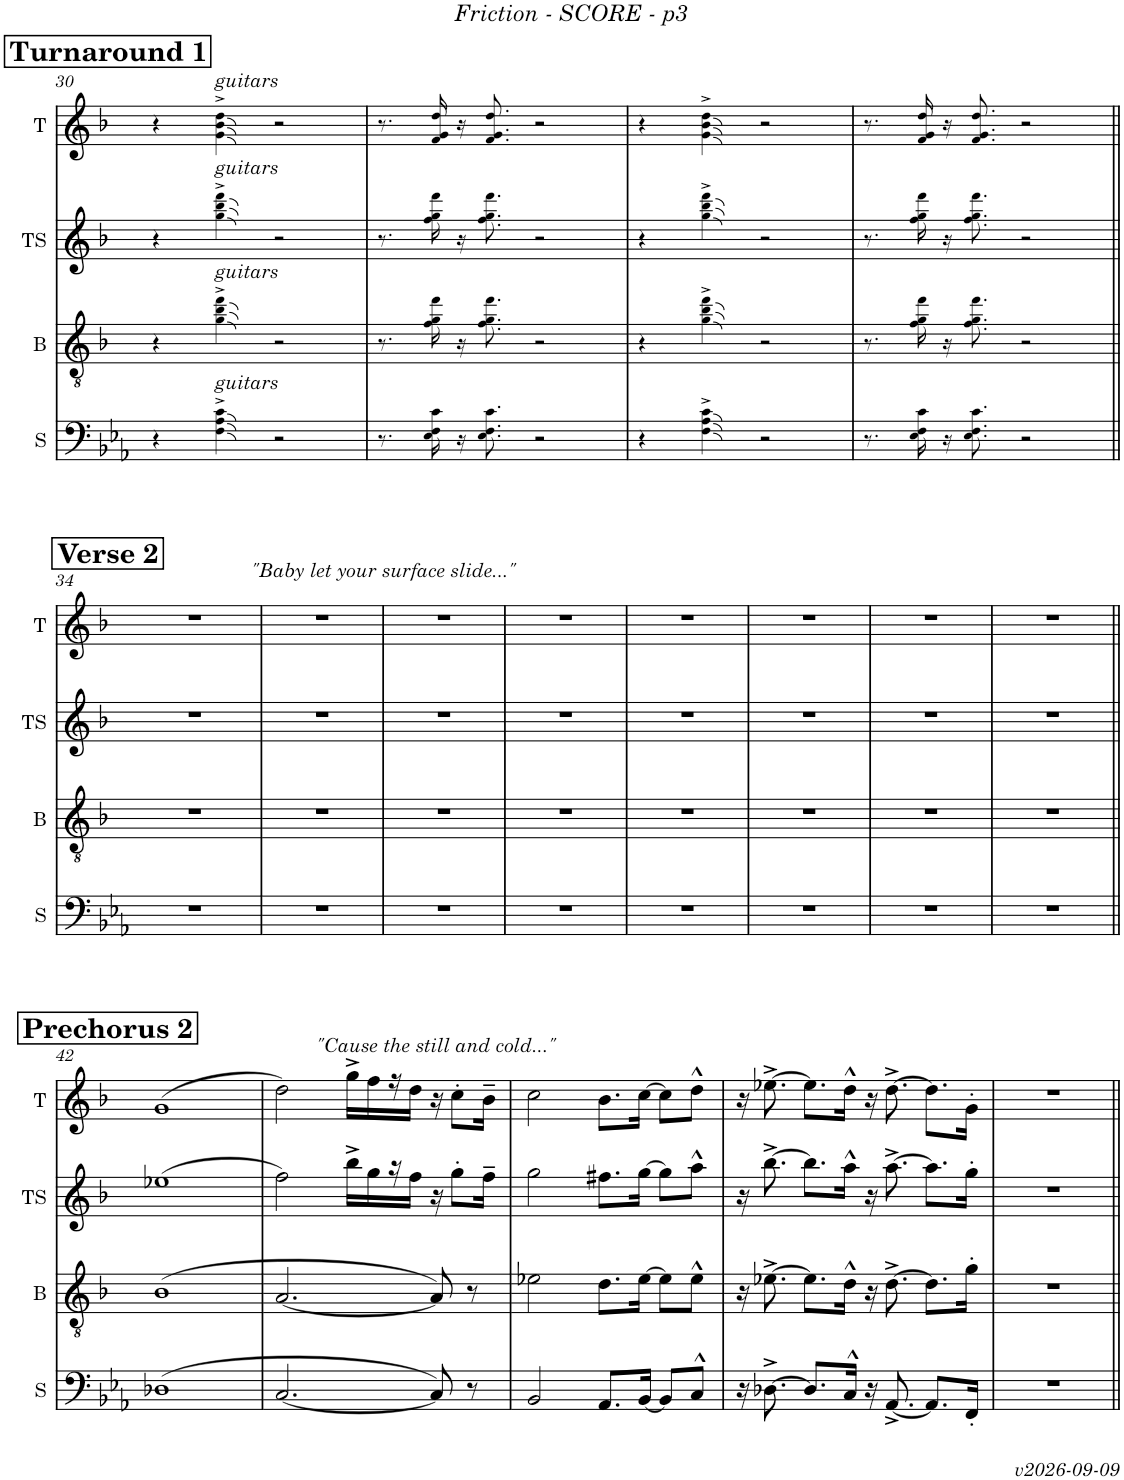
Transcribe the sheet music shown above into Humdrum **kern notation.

**kern	**kern	**kern	**kern
*part4	*part3	*part2	*part1
*staff4	*staff3	*staff2	*staff1
*I"Sousa	*I"Trombone	*I"Tenor Sax	*I"Trumpet
*I'S	*	*I'TS	*I'T
!!LO:PB:g=z
*clefF4	*clefGv2	*clefG2	*clefG2
*	*Trd1c2	*Trd8c14	*Trd1c2
*k[b-e-a-]	*k[b-]	*k[b-]	*k[b-]
*M4/4	*M4/4	*M4/4	*M4/4
!!LO:REH:place=s1:a:B:fs=14:t=Turnaround 1
=30	=30	=30	=30
4r	4r	4r	4r
!	!	!	!LO:TX:a:i:t=guitars
!	!	!LO:TX:a:i:t=guitars	!
!	!LO:TX:a:i:t=guitars	!	!
!LO:TX:a:i:t=guitars	!	!	!
4F\^ 4A-!\^ 4c!\^	4g\^ 4b-!\^ 4dd!\^	4gg\^ 4bb-!\^ 4ddd!\^	4g\^ 4b-!\^ 4dd!\^
2r	2r	2r	2r
=31	=31	=31	=31
8.r	8.r	8.r	8.r
16E-\ 16F!\ 16c!\	16f\ 16g!\ 16dd!\	16ff\ 16gg!\ 16ddd!\	16f/ 16g!/ 16dd!/
16r	16r	16r	16r
8.E-\ 8.F!\ 8.c!\	8.f\ 8.g!\ 8.dd!\	8.ff\ 8.gg!\ 8.ddd!\	8.f/ 8.g!/ 8.dd!/
2r	2r	2r	2r
=32	=32	=32	=32
4r	4r	4r	4r
4F\^ 4A-!\^ 4c!\^	4g\^ 4b-!\^ 4dd!\^	4gg\^ 4bb-!\^ 4ddd!\^	4g\^ 4b-!\^ 4dd!\^
2r	2r	2r	2r
=33	=33	=33	=33
8.r	8.r	8.r	8.r
16E-\ 16F!\ 16c!\	16f\ 16g!\ 16dd!\	16ff\ 16gg!\ 16ddd!\	16f/ 16g!/ 16dd!/
16r	16r	16r	16r
8.E-\ 8.F!\ 8.c!\	8.f\ 8.g!\ 8.dd!\	8.ff\ 8.gg!\ 8.ddd!\	8.f/ 8.g!/ 8.dd!/
2r	2r	2r	2r
!!LO:LB:g=z
!!LO:REH:place=s1:a:B:fs=14:t=Verse 2
=34||	=34||	=34||	=34||
!	!	!	!LO:TX:a:i:t="Baby let your surface slide..."
1r	1r	1r	1r
=35	=35	=35	=35
1r	1r	1r	1r
=36	=36	=36	=36
1r	1r	1r	1r
=37	=37	=37	=37
1r	1r	1r	1r
=38	=38	=38	=38
1r	1r	1r	1r
=39	=39	=39	=39
1r	1r	1r	1r
=40	=40	=40	=40
1r	1r	1r	1r
=41	=41	=41	=41
1r	1r	1r	1r
!!LO:LB:g=z
!!LO:REH:place=s1:a:B:fs=14:t=Prechorus 2
=42||	=42||	=42||	=42||
!	!	!	!LO:TX:a:i:t="Cause the still and cold..."
(1D-X	(1B-	(1ee-X	(1g
=43	=43	=43	=43
[2.C/	[2.A/	2ff\)	2dd\)
.	.	16bb-^\LL	16gg^\LL
.	.	16gg\	16ff\
.	.	16r	16r
.	.	16ff\JJ	16dd\JJ
8C/])	8A/])	16r	16r
.	.	8gg'\L	8cc'\L
8r	8r	.	.
.	.	16ff~\Jk	16b-~\Jk
=44	=44	=44	=44
2BB-/	2e-X\	2gg\	2cc\
8.AA-/L	8.d\L	8.ff#X\L	8.b-\L
[16BB-/Jk	[16e-\Jk	[16gg\Jk	[16cc\Jk
8BB-/L]	8e-\L]	8gg\L]	8cc\L]
8C^^/J	8e-^^\J	8aa^^\J	8dd^^\J
=45	=45	=45	=45
16r	16r	16r	16r
[8.D-X^\	[8.e-X^\	[8.bb-^\	[8.ee-X^\
8.D-/L]	8.e-\L]	8.bb-\L]	8.ee-\L]
16C^^/Jk	16d^^\Jk	16aa^^\Jk	16dd^^\Jk
16r	16r	16r	16r
[8.AA-^/	[8.d^\	[8.aa^\	[8.dd^\
8.AA-/L]	8.d\L]	8.aa\L]	8.dd\L]
16FF'/Jk	16g'\Jk	16gg'\Jk	16g'\Jk
=46	=46	=46	=46
1r	1r	1r	1r
=||	=||	=||	=||
*-	*-	*-	*-
